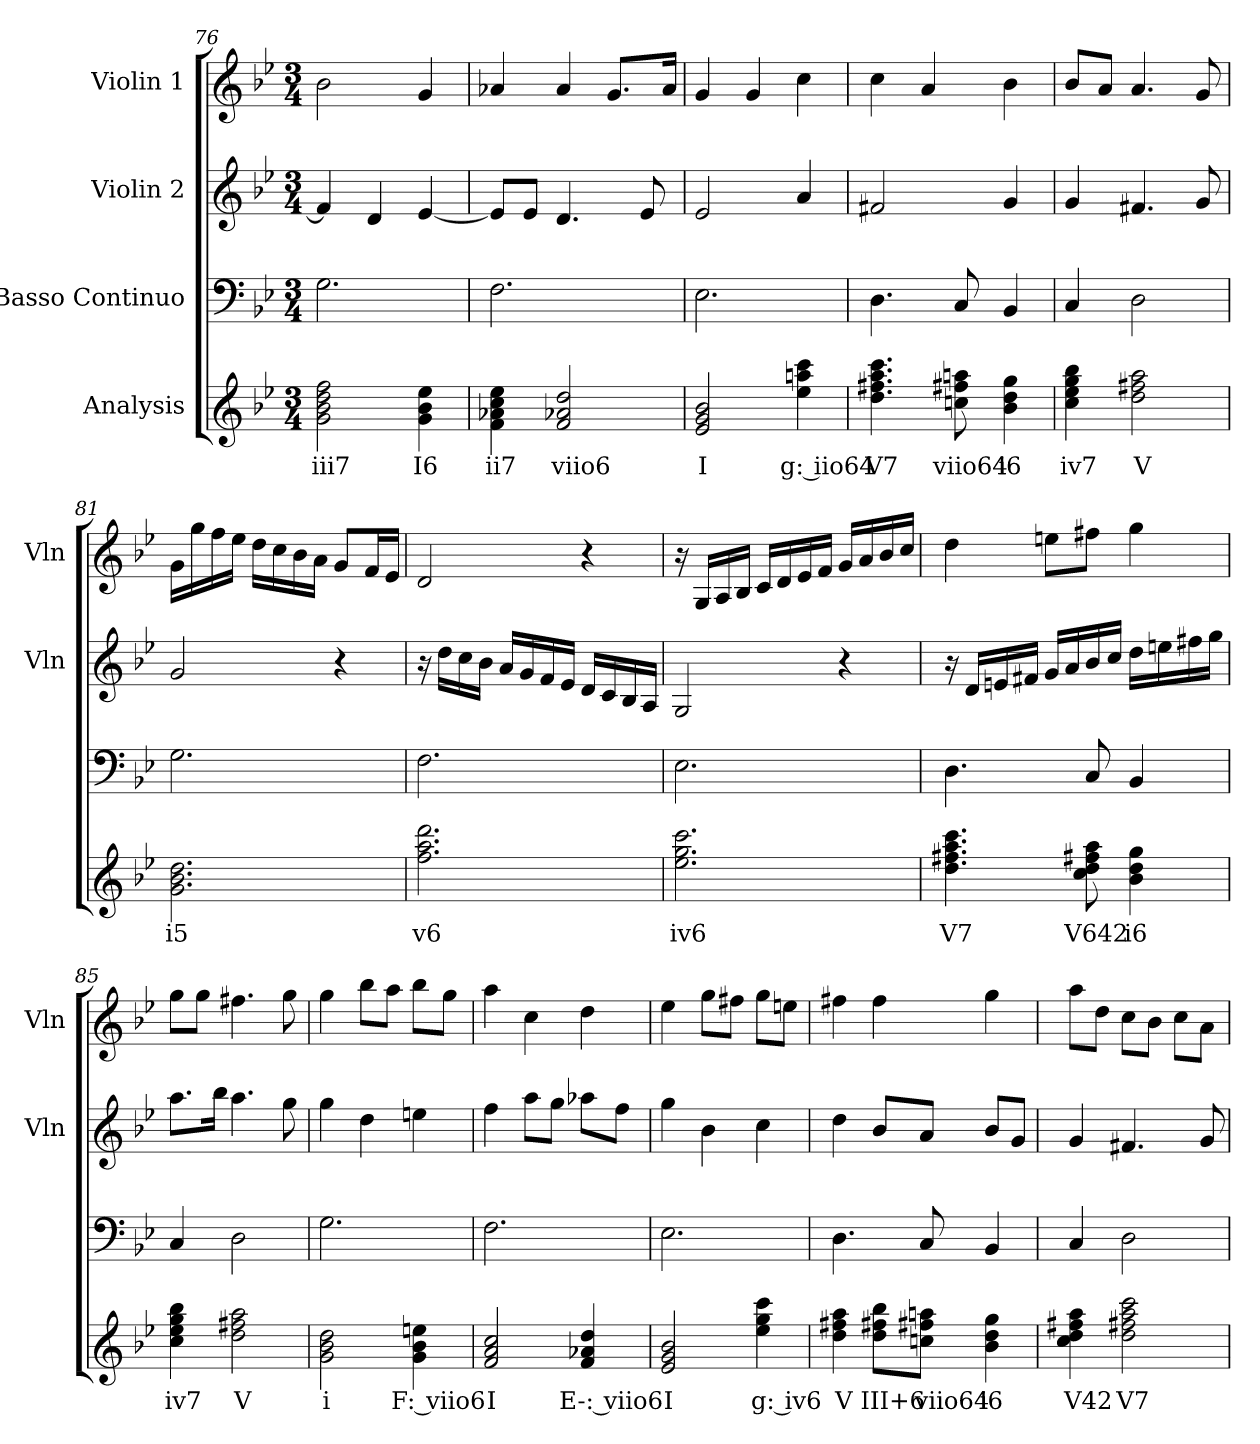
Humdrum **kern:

**kern	**text	**kern	**kern	**kern
*part4	*part4	*part3	*part2	*part1
*staff4	*staff4	*staff3	*staff2	*staff1
*I"Analysis	*	*I"Basso Continuo	*I"Violin 2	*I"Violin 1
*	*	*	*I'Vln	*I'Vln
!!LO:LB:g=z
*	*	*clefF4	*clefG2	*clefG2
*k[b-e-]	*	*k[b-e-]	*k[b-e-]	*k[b-e-]
*M3/4	*	*M3/4	*M3/4	*M3/4
=76	=76	=76	=76	=76
2g 2b- 2dd 2ff	iii7	2.G\	4f/]	2b-\
.	.	.	4d/	.
4g 4b- 4ee-	I6	.	[4e-/	4g/
=77	=77	=77	=77	=77
4f 4a-X 4cc 4ee-	ii7	2.F\	8e-/L]	4a-X/
.	.	.	8e-/J	.
2f 2a-X 2dd	viio6	.	4.d/	4a-/
.	.	.	.	8.g/L
.	.	.	8e-/	.
.	.	.	.	16a-/Jk
=78	=78	=78	=78	=78
2e- 2g 2b-	I	2.E-\	2e-/	4g/
.	.	.	.	4g/
4ee- 4aan 4ccc	g: iio64	.	4a/	4cc\
=79	=79	=79	=79	=79
4.dd 4.ff#X 4.aa 4.ccc	V7	4.D\	2f#X/	4cc\
.	.	.	.	4a/
8ccn 8ff#X 8aan	viio64	8C/	.	.
4b- 4dd 4gg	i6	4BB-/	4g/	4b-\
=80	=80	=80	=80	=80
4cc 4ee- 4gg 4bb-	iv7	4C/	4g/	8b-/L
.	.	.	.	8a/J
2dd 2ff#X 2aa	V	2D\	4.f#X/	4.a/
.	.	.	8g/	8g/
!!LO:LB:g=z
=81	=81	=81	=81	=81
2.g 2.b- 2.dd	i5	2.G\	2g/	16g\LL
.	.	.	.	16gg\
.	.	.	.	16ff\
.	.	.	.	16ee-\JJ
.	.	.	.	16dd\LL
.	.	.	.	16cc\
.	.	.	.	16b-\
.	.	.	.	16a\JJ
.	.	.	4r	8g/L
.	.	.	.	16f/L
.	.	.	.	16e-/JJ
=82	=82	=82	=82	=82
2.ff 2.aa 2.ddd	v6	2.F\	16r	2d/
.	.	.	16dd\LL	.
.	.	.	16cc\	.
.	.	.	16b-\JJ	.
.	.	.	16a/LL	.
.	.	.	16g/	.
.	.	.	16f/	.
.	.	.	16e-/JJ	.
.	.	.	16d/LL	4r
.	.	.	16c/	.
.	.	.	16B-/	.
.	.	.	16A/JJ	.
=83	=83	=83	=83	=83
2.ee- 2.gg 2.ccc	iv6	2.E-\	2G/	16r
.	.	.	.	16G/LL
.	.	.	.	16A/
.	.	.	.	16B-/JJ
.	.	.	.	16c/LL
.	.	.	.	16d/
.	.	.	.	16e-/
.	.	.	.	16f/JJ
.	.	.	4r	16g/LL
.	.	.	.	16a/
.	.	.	.	16b-/
.	.	.	.	16cc/JJ
=84	=84	=84	=84	=84
4.dd 4.ff#X 4.aa 4.ccc	V7	4.D\	16r	4dd\
.	.	.	16d/LL	.
.	.	.	16en/	.
.	.	.	16f#X/JJ	.
.	.	.	16g/LL	8een\L
.	.	.	16a/	.
8cc 8dd 8ff#X 8aa	V642	8C/	16b-/	8ff#X\J
.	.	.	16cc/JJ	.
4b- 4dd 4gg	i6	4BB-/	16dd\LL	4gg\
.	.	.	16een\	.
.	.	.	16ff#X\	.
.	.	.	16gg\JJ	.
=85	=85	=85	=85	=85
4cc 4ee- 4gg 4bb-	iv7	4C/	8.aa\L	8gg\L
.	.	.	.	8gg\J
.	.	.	16bb-\Jk	.
2dd 2ff#X 2aa	V	2D\	4.aa\	4.ff#X\
.	.	.	8gg\	8gg\
!!LO:PB:g=z
=86	=86	=86	=86	=86
2g 2b- 2dd	i	2.G\	4gg\	4gg\
.	.	.	4dd\	8bb-\L
.	.	.	.	8aa\J
4g 4b- 4een	F: viio6	.	4een\	8bb-\L
.	.	.	.	8gg\J
=87	=87	=87	=87	=87
2f 2a 2cc	I	2.F\	4ff\	4aa\
.	.	.	8aa\L	4cc\
.	.	.	8gg\J	.
4f 4a-X 4dd	E-: viio6	.	8aa-X\L	4dd\
.	.	.	8ff\J	.
=88	=88	=88	=88	=88
2e- 2g 2b-	I	2.E-\	4gg\	4ee-\
.	.	.	4b-\	8gg\L
.	.	.	.	8ff#X\J
4ee- 4gg 4ccc	g: iv6	.	4cc\	8gg\L
.	.	.	.	8een\J
=89	=89	=89	=89	=89
4dd 4ff#X 4aa	V	4.D\	4dd\	4ff#X\
8dd 8ff#X 8bb-L	III+6	.	8b-/L	4ff#\
8ccn 8ff#X 8aanJ	viio64	8C/	8a/J	.
4b- 4dd 4gg	i6	4BB-/	8b-/L	4gg\
.	.	.	8g/J	.
=90	=90	=90	=90	=90
4cc 4dd 4ff#X 4aa	V42	4C/	4g/	8aa\L
.	.	.	.	8dd\J
2dd 2ff#X 2aa 2ccc	V7	2D\	4.f#X/	8cc\L
.	.	.	.	8b-\J
.	.	.	.	8cc\L
.	.	.	8g/	8a\J
=	=	=	=	=
*-	*-	*-	*-	*-
